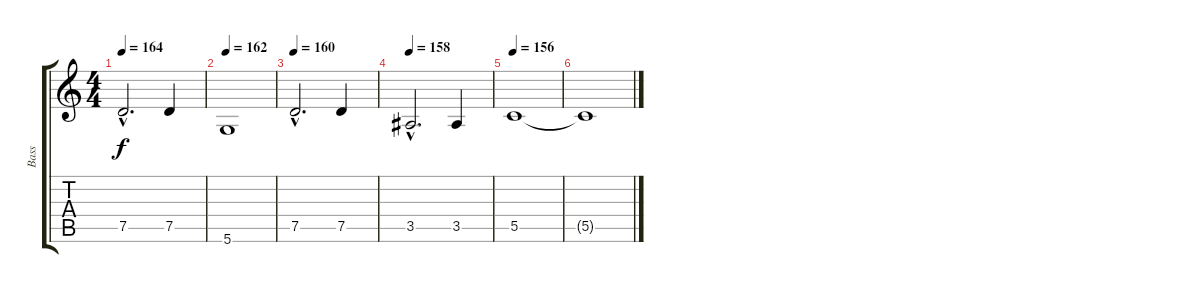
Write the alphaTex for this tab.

\track ("Bass" "Bass") {instrument electricbasspick}
\staff {score tabs}
\tuning (D4 A3 F3 C3 G2 D2) {hide}
\ts (4 4)
\tempo 164
\clef g2
\ks c
7.5{hac}.2{d dy f} 7.5.4 |
\tempo 162
5.6.1 |
\tempo 160
7.5{hac}.2{d} 7.5.4 |
\tempo 158
3.5{hac}.2{d} 3.5.4 |
\tempo 156
5.5.1 |
5.5{t}.1
